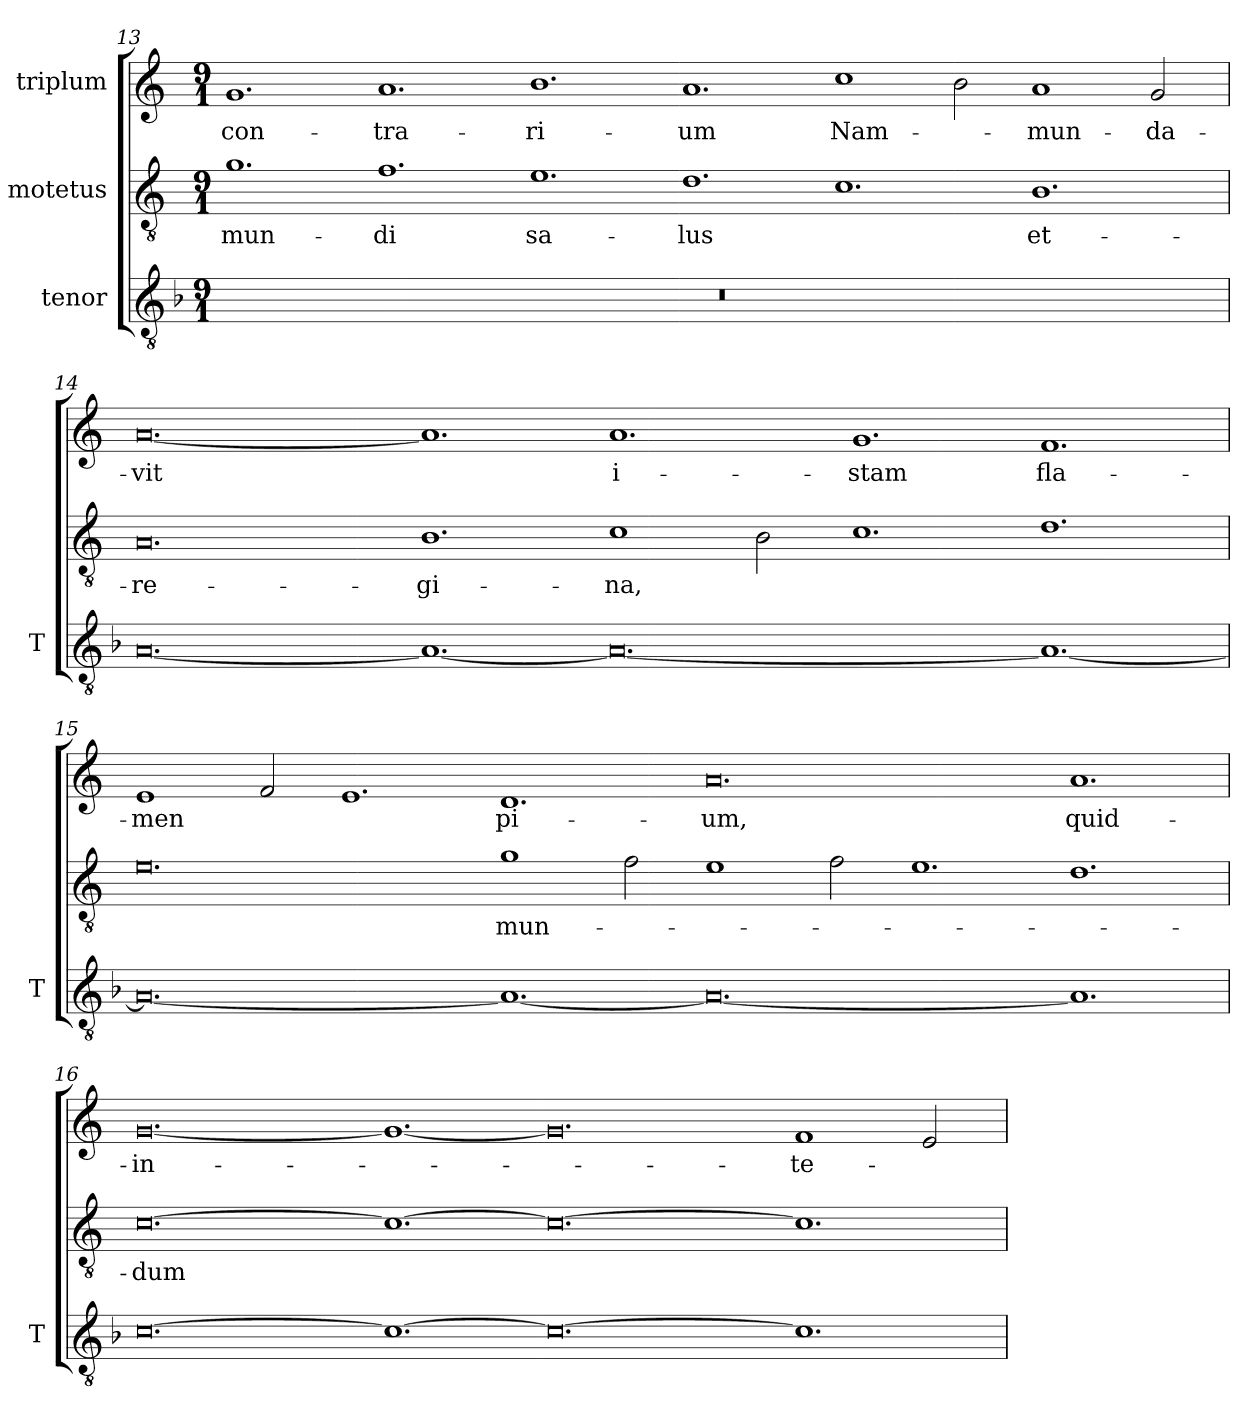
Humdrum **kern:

**kern	**kern	**text	**kern	**text
*part3	*part2	*part2	*part1	*part1
*staff3	*staff2	*staff2	*staff1	*staff1
*I"tenor	*I"motetus	*	*I"triplum	*
*I'T	*	*	*	*
!!LO:LB:g=z
*clefGv2	*clefGv2	*	*clefG2	*
*k[b-]	*k[]	*	*k[]	*
*F:	*C:	*	*C:	*
*M9/1	*M9/1	*	*M9/1	*
=13	=13	=13	=13	=13
1%9r	1.g\	mun-	1.g/	con-
.	1.f\	-di	1.a/	-tra-
.	1.e\	sa-	1.b\	-ri-
.	1.d\	-lus	1.a/	-um
.	1.c\	.	1cc\	Nam-
.	.	.	2b\	.
.	1.B\	et-	1a/	mun-
.	.	.	2g/	-da-
=14	=14	=14	=14	=14
[0.A/	0.A/	re-	[0.a/	-vit
1.A/_	1.B\	-gi-	1.a/]	.
0.A/_	1c\	-na,	1.a/	i-
.	2B\	.	.	.
.	1.c\	.	1.g/	-stam
1.A/_	1.d\	.	1.f/	fla-
!!LO:LB:g=z
=15	=15	=15	=15	=15
0.A/_	0.e\	.	1e/	-men
.	.	.	2f/	.
.	.	.	1.e/	.
1.A/_	1g\	mun-	1.d/	pi-
.	2f\	.	.	.
0.A/_	1e\	.	0.a/	-um,
.	2f\	.	.	.
.	1.e\	.	.	.
1.A/]	1.d\	.	1.a/	quid-
=16	=16	=16	=16	=16
[0.c\	[0.c\	-dum	[0.g/	in-
1.c\_	1.c\_	.	1.g/_	.
0.c\_	0.c\_	.	0.g/]	.
1.c\]	1.c\]	.	1f/	-te-
.	.	.	2e/	.
=	=	=	=	=
*-	*-	*-	*-	*-
